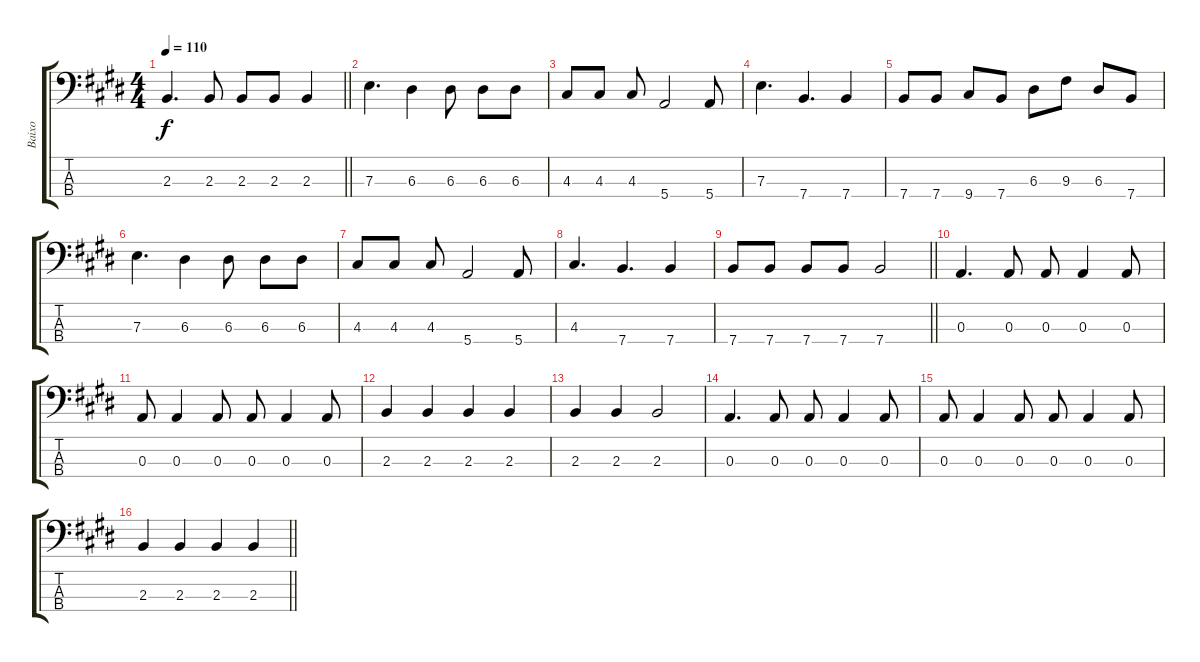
\track ("Baixo" "Baixo") {instrument electricbassfinger}
\staff {score tabs}
\tuning (G2 D2 A1 E1) {hide}
\ts (4 4)
\tempo 110
\clef f4
\barLineRight lightlight
\ks e
2.3.4{d dy f} 2.3.8 2.3.8 2.3.8 2.3.4{txt ""} |
\section ("" "")
7.3.4{d} 6.3.4 6.3.8 6.3.8 6.3.8 |
4.3.8 4.3.8 4.3.8 5.4.2 5.4.8 |
7.3.4{d} 7.4.4{d} 7.4.4 |
7.4.8 7.4.8 9.4.8 7.4.8 6.3.8 9.3.8 6.3.8 7.4.8 |
7.3.4{d} 6.3.4 6.3.8 6.3.8 6.3.8 |
4.3.8 4.3.8 4.3.8 5.4.2 5.4.8 |
4.3.4{d} 7.4.4{d} 7.4.4 |
\barLineRight lightlight
7.4.8 7.4.8 7.4.8 7.4.8 7.4.2 |
\section ("" "")
0.3.4{d} 0.3.8 0.3.8 0.3.4 0.3.8 |
0.3.8 0.3.4 0.3.8 0.3.8 0.3.4 0.3.8 |
2.3.4 2.3.4 2.3.4 2.3.4 |
2.3.4 2.3.4 2.3.2 |
0.3.4{d} 0.3.8 0.3.8 0.3.4 0.3.8 |
0.3.8 0.3.4 0.3.8 0.3.8 0.3.4 0.3.8 |
\barLineRight lightlight
2.3.4 2.3.4 2.3.4 2.3.4
